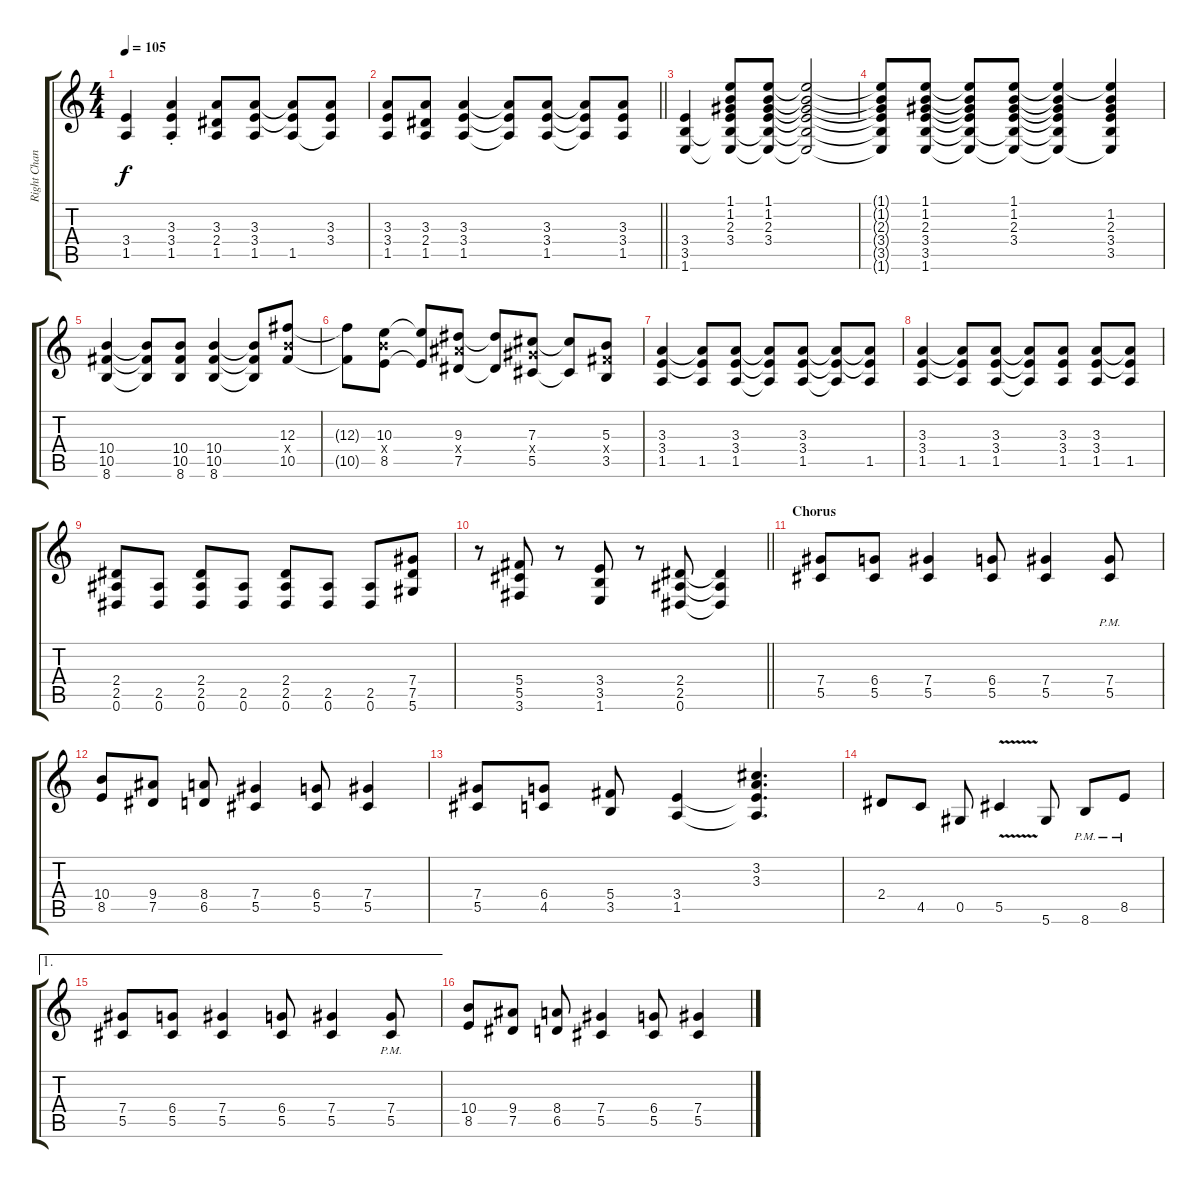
\track ("Right Channel" "Right Chan") {instrument distortionguitar}
\staff {score tabs}
\tuning (Eb4 Bb3 Gb3 Db3 Ab2 Eb2) {hide}
\ts (4 4)
\tempo 105
\clef g2
\ks c
(3.4 1.5).4{dy f} (3.3{st} 3.4{st} 1.5{st}).4 (3.3 2.4 1.5).8 (3.3 3.4 1.5).8 (3.3{t} 3.4{t} 1.5).8 (3.3 3.4 1.5{t}).8 |
\barLineRight lightlight
(3.3 3.4 1.5).8 (3.3 2.4 1.5).8 (3.3 3.4 1.5).4 (3.3{t} 3.4{t} 1.5{t}).8 (3.3 3.4 1.5).8 (3.3{t} 3.4{t} 1.5{t}).8 (3.3 3.4 1.5).8 |
(3.4 3.5 1.6).4 (1.1 1.2 2.3 3.4 3.5{t} 1.6{t}).8 (1.1 1.2 2.3 3.4 3.5{t} 1.6{t}).8 (1.1{t} 1.2{t} 2.3{t} 3.4{t} 3.5{t} 1.6{t}).2 |
(1.1{t} 1.2{t} 2.3{t} 3.4{t} 3.5{t} 1.6{t}).8 (1.1 1.2 2.3 3.4 3.5 1.6).8 (1.1{t} 1.2{t} 2.3{t} 3.4{t} 3.5{t} 1.6{t}).8 (1.1 1.2 2.3 3.4 3.5{t} 1.6{t}).8 (1.1{t} 1.2{t} 2.3{t} 3.4{t} 3.5{t} 1.6{t}).4 (1.1{t} 1.2 2.3 3.4 3.5 1.6{t}).4 |
(10.4 10.5 8.6).4 (10.4{t} 10.5{t} 8.6{t}).8 (10.4 10.5 8.6).8 (10.4 10.5 8.6).4 (10.4{t} 10.5{t} 8.6{t}).8 (12.3 10.4{x} 10.5).8 |
(12.3{t} 10.5{t}).8 (10.3 10.4{x} 8.5).8 (10.3{t} 8.5{t}).8 (9.3 9.4{x} 7.5).8 (9.3{t} 7.5{t}).8 (7.3 7.4{x} 5.5).8 (7.3{t} 5.5{t}).8 (5.3 5.4{x} 3.5).8 |
(3.3 3.4 1.5).4 (3.3{t} 3.4{t} 1.5).8 (3.3 3.4 1.5).8 (3.3{t} 3.4{t} 1.5{t}).8 (3.3 3.4 1.5).8 (3.3{t} 3.4{t} 1.5{t}).8 (3.3{t} 3.4{t} 1.5).8 |
(3.3 3.4 1.5).4 (3.3{t} 3.4{t} 1.5).8 (3.3 3.4 1.5).8 (3.3{t} 3.4{t} 1.5{t}).8 (3.3 3.4 1.5).8 (3.3 3.4 1.5).8 (3.3{t} 3.4{t} 1.5).8 |
(2.4 2.5 0.6).8 (2.5 0.6).8 (2.4 2.5 0.6).8 (2.5 0.6).8 (2.4 2.5 0.6).8 (2.5 0.6).8 (2.5 0.6).8 (7.4 7.5 5.6).8 |
\barLineRight lightlight
r.8 (5.4 5.5 3.6).8 r.8 (3.4 3.5 1.6).8 r.8 (2.4 2.5 0.6).8 (2.4{t} 2.5{t} 0.6{t}).4 |
\section ("" "Chorus")
(7.4 5.5).8 (6.4 5.5).8 (7.4 5.5).4 (6.4 5.5).8 (7.4 5.5).4 (7.4{pm} 5.5{pm}).8 |
(10.4 8.5).8 (9.4 7.5).8 (8.4 6.5).8 (7.4 5.5).4 (6.4 5.5).8 (7.4 5.5).4 |
(7.4 5.5).8 (6.4 4.5).8 (5.4 3.5).8 (3.4 1.5).4 (3.2 3.3 3.4{t} 1.5{t}).4{d} |
2.4.8 4.5.8 0.5.8 5.5{v}.4 5.6.8 8.6{pm}.8 8.5{pm}.8 |
\ae 1
(7.4 5.5).8 (6.4 5.5).8 (7.4 5.5).4 (6.4 5.5).8 (7.4 5.5).4 (7.4{pm} 5.5{pm}).8 |
(10.4 8.5).8 (9.4 7.5).8 (8.4 6.5).8 (7.4 5.5).4 (6.4 5.5).8 (7.4 5.5).4
